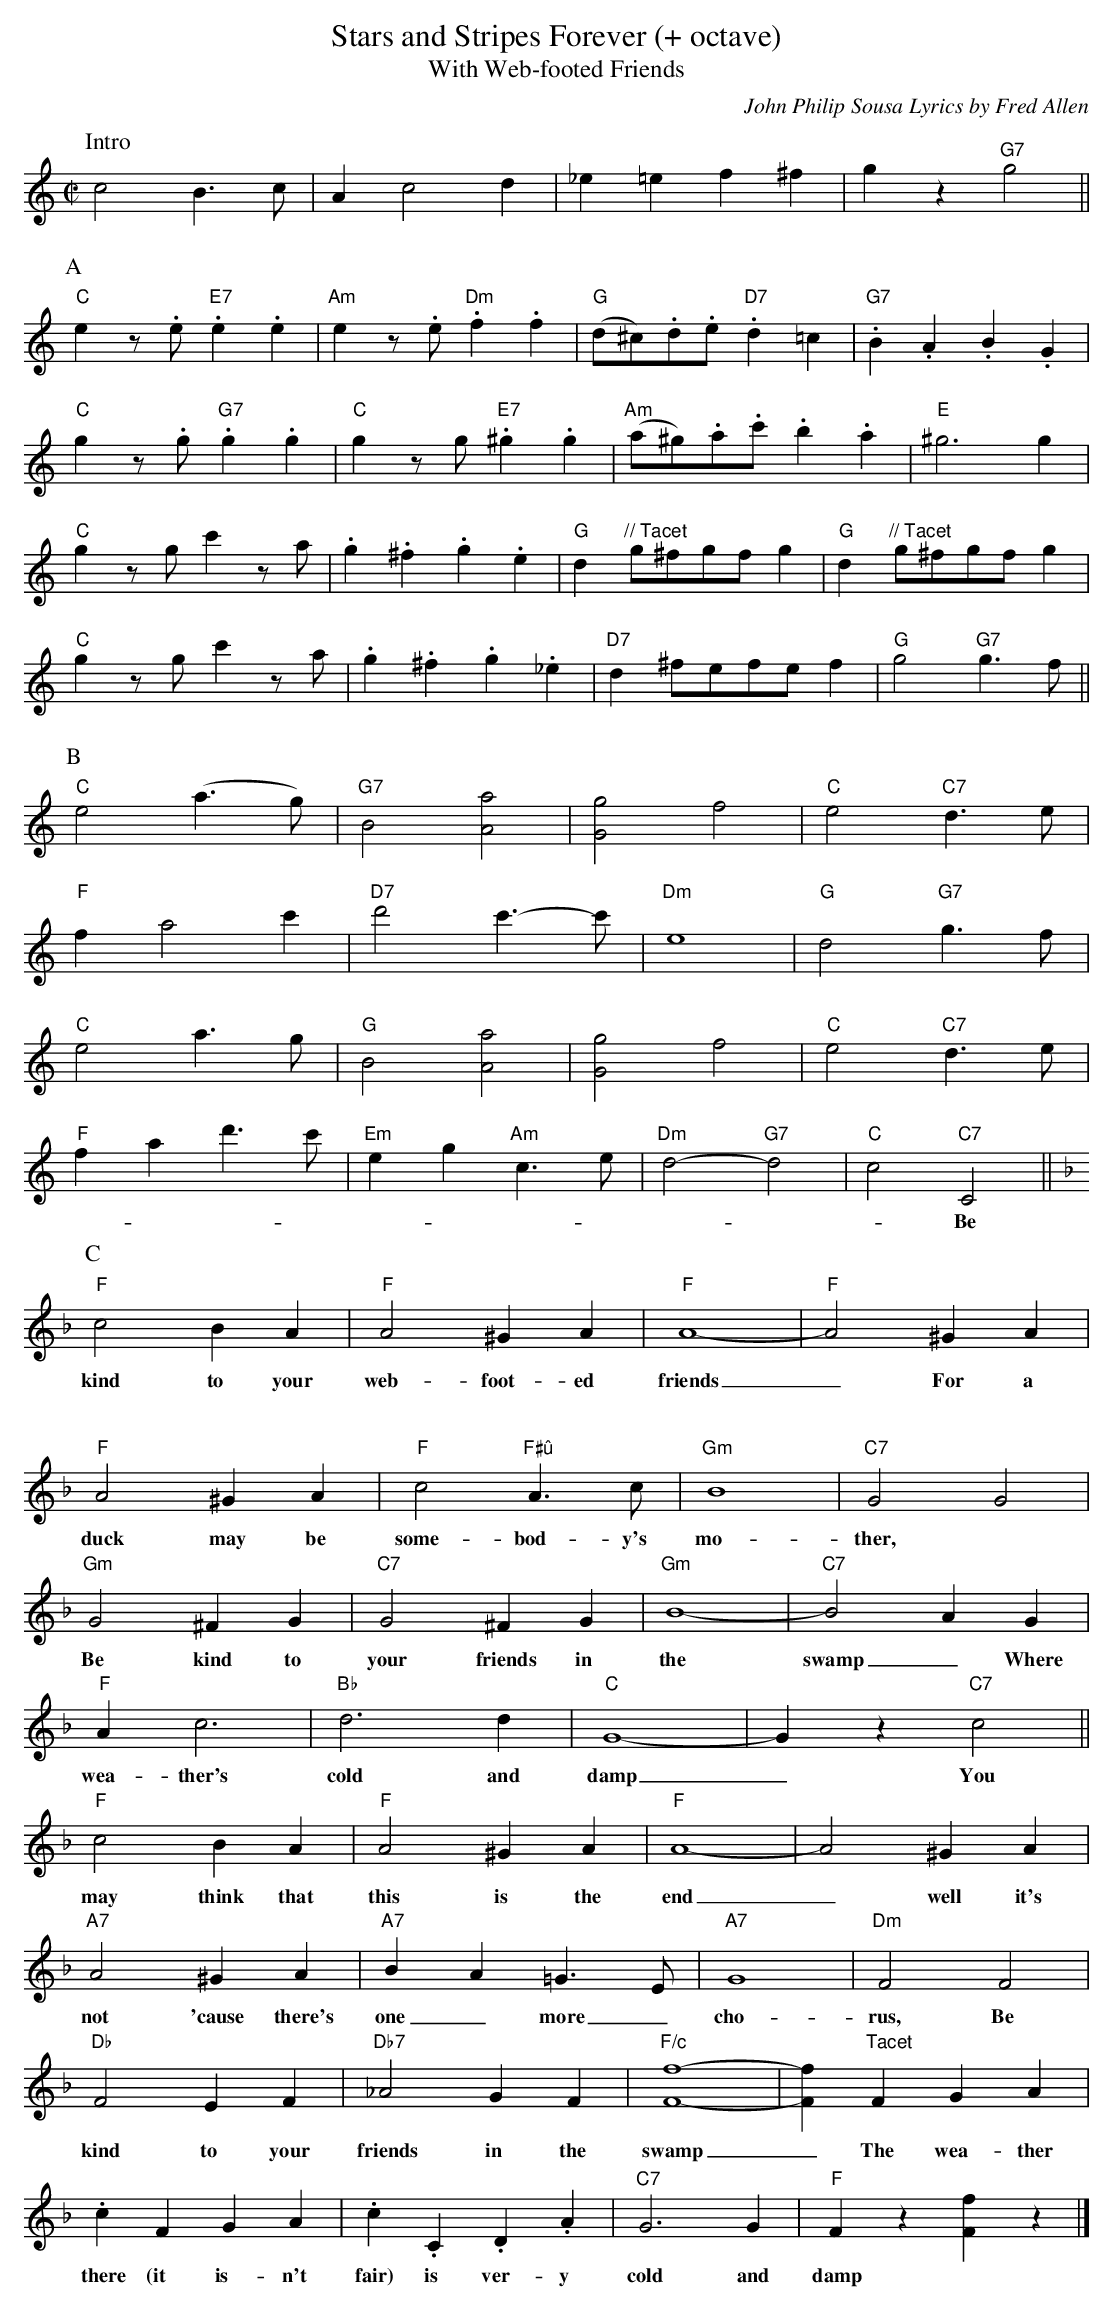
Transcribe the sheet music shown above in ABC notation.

X:1
T:Stars and Stripes Forever (+ octave)
T:With Web-footed Friends
C:John Philip Sousa Lyrics by Fred Allen
L:1/4
M:C|
K:C
P:Intro
c2 B>c|Ac2d|_e=ef^f|gz"G7"g2||
P:A
"C"ez/2.e/2"E7".e.e|"Am"ez/2.e/2"Dm".f.f|"G"(d/2^c/2).d/2.e/2 "D7".d=c|"G7".B.A.B.G|
"C"gz/2.g/2"G7".g.g|"C"g z/2 g/2 "E7" .^g .g|"Am"(a/2^g/2).a/2.c'/2 .b.a|"E"^g3g|
"C"gz/2g/2 c'z/2a/2|.g .^f.g.e|"G"d "// Tacet"g/2^f/2g/2f/2 g|"G"d "// Tacet"g/2^f/2g/2f/2 g|
"C"gz/2g/2 c'z/2a/2|.g . ^f.g._e|"D7"d ^f/2e/2f/2e/2 f|"G"g2 "G7"g>f||
P:B
"C"e2(a>g)|"G7"B2 [A2a2]|[G2g2] f2|"C"e2 "C7"d>e|
"F"fa2c'|"D7"d'2 c'>-c'|"Dm"e4|"G"d2 "G7"g>f|
"C"e2a>g|"G"B2 [A2a2]|[G2g2] f2|"C"e2 "C7"d>e|
"F"fad'>c'|"Em"eg"Am"c>e|"Dm"d2-"G7"d2|"C"c2 "C7"C2||
w:-----------Be
P:C
K:F
"F"c2BA|"F"A2^GA|"F"A4-|"F"A2^GA|
w:kind to your web-foot-ed friends_For a
"F"A2^GA|"F"c2 "F#û"A>c|"Gm"B4|"C7"G2G2|
w:duck may be some-bod-y's mo-ther,
"Gm"G2^FG|"C7"G2^FG|"Gm"B4-|"C7"B2AG|
w:Be kind to your friends in the swamp_Where the
"F"Ac3|"Bb"d3d|"C"G4-|Gz"C7"c2||
w:wea-ther's cold and damp_You
"F"c2BA|"F"A2^GA|"F"A4-|A2^GA|
w:may think that this is the end_well it's
"A7"A2^GA|"A7"BA=G>E|"A7"G4|"Dm"F2F2|
w:not 'cause there's one_more_cho-rus, Be
"Db"F2EF|"Db7"_A2GF|"F/c"[F4-f4-]|[Ff]"Tacet"FGA|
w:kind to your friends in the swamp_The wea-ther
.cFGA|.c.C.D.A|"C7"G3G|"F"Fz[.f.F]z|]
w:there (it is-n't fair) is ver-y cold and damp
